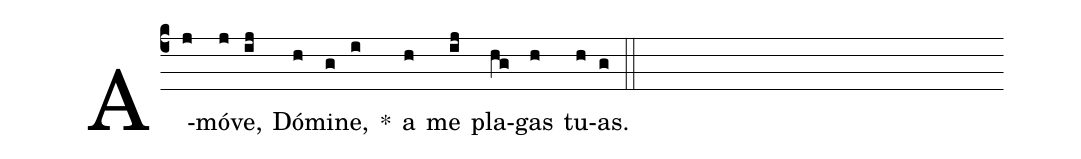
%%
(c4)
A(j)mó(j)ve,(ij) Dó(h)mi(g)ne,(i) *()
a(h) me(ij) pla(hg)gas(h) tu(h)as.(g) (::)
